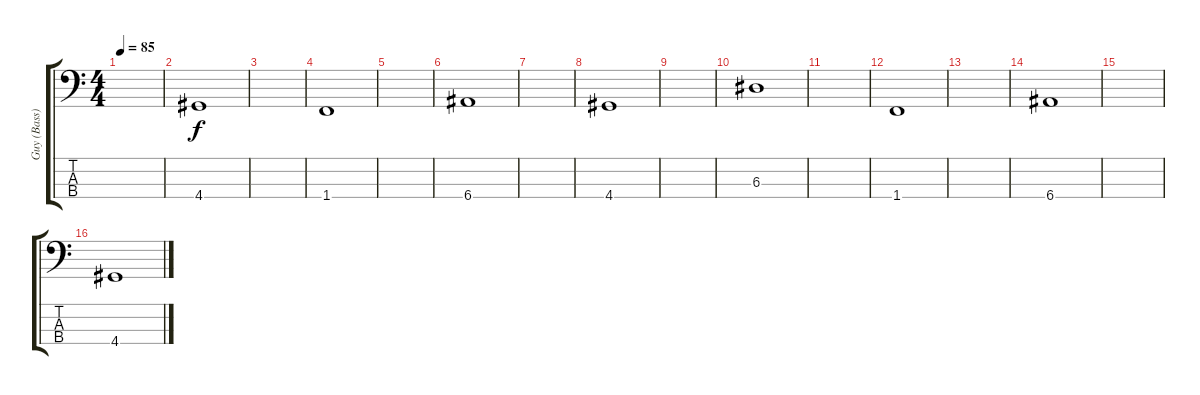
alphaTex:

\track ("Guy (Bass)" "Guy (Bass)") {instrument electricbasspick}
\staff {score tabs}
\tuning (G2 D2 A1 E1) {hide}
\ts (4 4)
\tempo 85
\clef f4
\ks c
|
4.4.1 |
|
1.4.1 |
|
6.4.1 |
|
4.4.1 |
|
6.3.1 |
|
1.4.1 |
|
6.4.1 |
|
4.4.1
